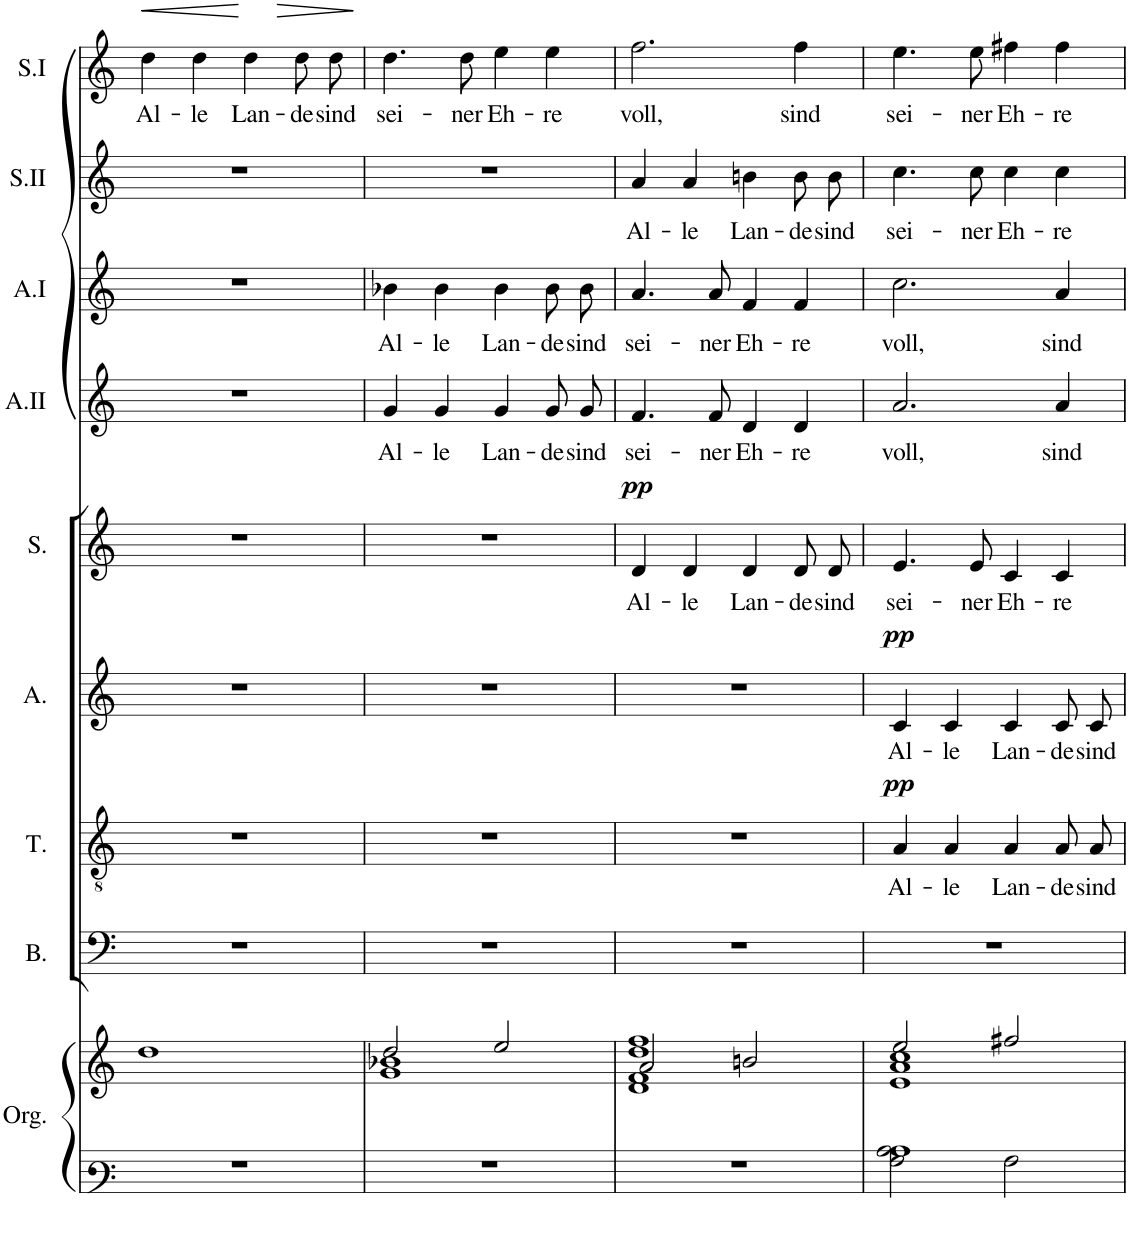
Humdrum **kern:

**kern	**kern	**kern	**kern	**text	**dynam	**kern	**text	**dynam	**kern	**text	**dynam	**kern	**text	**kern	**text	**kern	**text	**kern	**text	**dynam
*part9	*part9	*part8	*part7	*part7	*part7	*part6	*part6	*part6	*part5	*part5	*part5	*part4	*part4	*part3	*part3	*part2	*part2	*part1	*part1	*part1
*staff10	*staff9	*staff8	*staff7	*staff7	*staff7	*staff6	*staff6	*staff6	*staff5	*staff5	*staff5	*staff4	*staff4	*staff3	*staff3	*staff2	*staff2	*staff1	*staff1	*staff1
*I"Orgue	*	*I"Bass	*I"Ténor	*	*	*I"Alto	*	*	*I"Soprano	*	*	*I"Alto II	*	*I"Alto I	*	*I"Soprano II	*	*I"Soprano I	*	*
*I'Org.	*	*I'B.	*I'T.	*	*	*I'A.	*	*	*I'S.	*	*	*I'A.II	*	*I'A.I	*	*I'S.II	*	*I'S.I	*	*
!!LO:PB:g=z
*clefF3	*clefG2	*clefF4	*clefGv2	*	*	*clefG2	*	*	*clefG2	*	*	*clefG2	*	*clefG2	*	*clefG2	*	*clefG2	*	*
*k[]	*k[]	*k[]	*k[]	*	*	*k[]	*	*	*k[]	*	*	*k[]	*	*k[]	*	*k[]	*	*k[]	*	*
*M4/4	*M4/4	*M4/4	*M4/4	*	*	*M4/4	*	*	*M4/4	*	*	*M4/4	*	*M4/4	*	*M4/4	*	*M4/4	*	*
*met(c)	*met(c)	*met(c)	*met(c)	*	*	*met(c)	*	*	*met(c)	*	*	*met(c)	*	*met(c)	*	*met(c)	*	*met(c)	*	*
=16	=16	=16	=16	=16	=16	=16	=16	=16	=16	=16	=16	=16	=16	=16	=16	=16	=16	=16	=16	=16
!	!	!	!	!	!	!	!	!	!	!	!	!	!	!	!	!	!	!	!LO:LY:b	!LO:HP:b
1r	1dd	1r	1r	.	.	1r	.	.	1r	.	.	1r	.	1r	.	1r	.	4dd\	Al-	<
!	!	!	!	!	!	!	!	!	!	!	!	!	!	!	!	!	!	!	!LO:LY:b	!
.	.	.	.	.	.	.	.	.	.	.	.	.	.	.	.	.	.	4dd\	-le	.
!	!	!	!	!	!	!	!	!	!	!	!	!	!	!	!	!	!	!	!LO:LY:b	!
.	.	.	.	.	.	.	.	.	.	.	.	.	.	.	.	.	.	4dd\	Lan-	[
!	!	!	!	!	!	!	!	!	!	!	!	!	!	!	!	!	!	!	!LO:LY:b	!LO:HP:b
.	.	.	.	.	.	.	.	.	.	.	.	.	.	.	.	.	.	8dd\L	-de	>
!	!	!	!	!	!	!	!	!	!	!	!	!	!	!	!	!	!	!	!LO:LY:b	!
.	.	.	.	.	.	.	.	.	.	.	.	.	.	.	.	.	.	8dd\J	sind	.
.	.	.	.	.	.	.	.	.	.	.	.	.	.	.	.	.	.	.	.	]
=17	=17	=17	=17	=17	=17	=17	=17	=17	=17	=17	=17	=17	=17	=17	=17	=17	=17	=17	=17	=17
*	*^	*	*	*	*	*	*	*	*	*	*	*	*	*	*	*	*	*	*	*
!	!	!	!	!	!	!	!	!	!	!	!	!	!	!LO:LY:b	!	!LO:LY:b	!	!	!	!LO:LY:b	!
1r	2dd/	1g 1b-X	1r	1r	.	.	1r	.	.	1r	.	.	4g/	Al-	4b-X\	Al-	1r	.	4.dd\	sei-	.
!	!	!	!	!	!	!	!	!	!	!	!	!	!	!LO:LY:b	!	!LO:LY:b	!	!	!	!	!
.	.	.	.	.	.	.	.	.	.	.	.	.	4g/	-le	4b-\	-le	.	.	.	.	.
!	!	!	!	!	!	!	!	!	!	!	!	!	!	!	!	!	!	!	!	!LO:LY:b	!
.	.	.	.	.	.	.	.	.	.	.	.	.	.	.	.	.	.	.	8dd\	-ner	.
!	!	!	!	!	!	!	!	!	!	!	!	!	!	!LO:LY:b	!	!LO:LY:b	!	!	!	!LO:LY:b	!
.	2ee/	.	.	.	.	.	.	.	.	.	.	.	4g/	Lan-	4b-\	Lan-	.	.	4ee\	Eh-	.
!	!	!	!	!	!	!	!	!	!	!	!	!	!	!LO:LY:b	!	!LO:LY:b	!	!	!	!LO:LY:b	!
.	.	.	.	.	.	.	.	.	.	.	.	.	8g/L	-de	8b-\L	-de	.	.	4ee\	-re	.
!	!	!	!	!	!	!	!	!	!	!	!	!	!	!LO:LY:b	!	!LO:LY:b	!	!	!	!	!
.	.	.	.	.	.	.	.	.	.	.	.	.	8g/J	sind	8b-\J	sind	.	.	.	.	.
=18	=18	=18	=18	=18	=18	=18	=18	=18	=18	=18	=18	=18	=18	=18	=18	=18	=18	=18	=18	=18	=18
!	!	!	!	!	!	!	!	!	!	!	!LO:LY:b	!LO:DY:a	!	!LO:LY:b	!	!LO:LY:b	!	!LO:LY:b	!	!LO:LY:b	!
1r	2a/	1d 1f 1dd 1ff	1r	1r	.	.	1r	.	.	4d/	Al-	pp	4.f/	sei-	4.a/	sei-	4a/	Al-	2.ff\	voll,	.
!	!	!	!	!	!	!	!	!	!	!	!LO:LY:b	!	!	!	!	!	!	!LO:LY:b	!	!	!
.	.	.	.	.	.	.	.	.	.	4d/	-le	.	.	.	.	.	4a/	-le	.	.	.
!	!	!	!	!	!	!	!	!	!	!	!	!	!	!LO:LY:b	!	!LO:LY:b	!	!	!	!	!
.	.	.	.	.	.	.	.	.	.	.	.	.	8f/	-ner	8a/	-ner	.	.	.	.	.
!	!	!	!	!	!	!	!	!	!	!	!LO:LY:b	!	!	!LO:LY:b	!	!LO:LY:b	!	!LO:LY:b	!	!	!
.	2bn/	.	.	.	.	.	.	.	.	4d/	Lan-	.	4d/	Eh-	4f/	Eh-	4bn\	Lan-	.	.	.
!	!	!	!	!	!	!	!	!	!	!	!LO:LY:b	!	!	!LO:LY:b	!	!LO:LY:b	!	!LO:LY:b	!	!LO:LY:b	!
.	.	.	.	.	.	.	.	.	.	8d/L	-de	.	4d/	-re	4f/	-re	8b\L	-de	4ff\	sind	.
!	!	!	!	!	!	!	!	!	!	!	!LO:LY:b	!	!	!	!	!	!	!LO:LY:b	!	!	!
.	.	.	.	.	.	.	.	.	.	8d/J	sind	.	.	.	.	.	8b\J	sind	.	.	.
=19	=19	=19	=19	=19	=19	=19	=19	=19	=19	=19	=19	=19	=19	=19	=19	=19	=19	=19	=19	=19	=19
*^	*	*	*	*	*	*	*	*	*	*	*	*	*	*	*	*	*	*	*	*	*
!	!	!	!	!	!	!LO:LY:b	!LO:DY:a	!	!LO:LY:b	!LO:DY:a	!	!LO:LY:b	!	!	!LO:LY:b	!	!LO:LY:b	!	!LO:LY:b	!	!LO:LY:b	!
2A\ 2c\	1c	2ee/	1e 1a 1cc	1r	4A/	Al-	pp	4c/	Al-	pp	4.e/	sei-	.	2.a/	voll,	2.cc\	voll,	4.cc\	sei-	4.ee\	sei-	.
!	!	!	!	!	!	!LO:LY:b	!	!	!LO:LY:b	!	!	!	!	!	!	!	!	!	!	!	!	!
.	.	.	.	.	4A/	-le	.	4c/	-le	.	.	.	.	.	.	.	.	.	.	.	.	.
!	!	!	!	!	!	!	!	!	!	!	!	!LO:LY:b	!	!	!	!	!	!	!LO:LY:b	!	!LO:LY:b	!
.	.	.	.	.	.	.	.	.	.	.	8e/	-ner	.	.	.	.	.	8cc\	-ner	8ee\	-ner	.
!	!	!	!	!	!	!LO:LY:b	!	!	!LO:LY:b	!	!	!LO:LY:b	!	!	!	!	!	!	!LO:LY:b	!	!LO:LY:b	!
2A\	.	2ff#X/	.	.	4A/	Lan-	.	4c/	Lan-	.	4c/	Eh-	.	.	.	.	.	4cc\	Eh-	4ff#X\	Eh-	.
!	!	!	!	!	!	!LO:LY:b	!	!	!LO:LY:b	!	!	!LO:LY:b	!	!	!LO:LY:b	!	!LO:LY:b	!	!LO:LY:b	!	!LO:LY:b	!
.	.	.	.	.	8A/L	-de	.	8c/L	-de	.	4c/	-re	.	4a/	sind	4a/	sind	4cc\	-re	4ff#\	-re	.
!	!	!	!	!	!	!LO:LY:b	!	!	!LO:LY:b	!	!	!	!	!	!	!	!	!	!	!	!	!
.	.	.	.	.	8A/J	sind	.	8c/J	sind	.	.	.	.	.	.	.	.	.	.	.	.	.
*v	*v	*	*	*	*	*	*	*	*	*	*	*	*	*	*	*	*	*	*	*	*	*
*	*v	*v	*	*	*	*	*	*	*	*	*	*	*	*	*	*	*	*	*	*	*
=	=	=	=	=	=	=	=	=	=	=	=	=	=	=	=	=	=	=	=	=
*-	*-	*-	*-	*-	*-	*-	*-	*-	*-	*-	*-	*-	*-	*-	*-	*-	*-	*-	*-	*-
